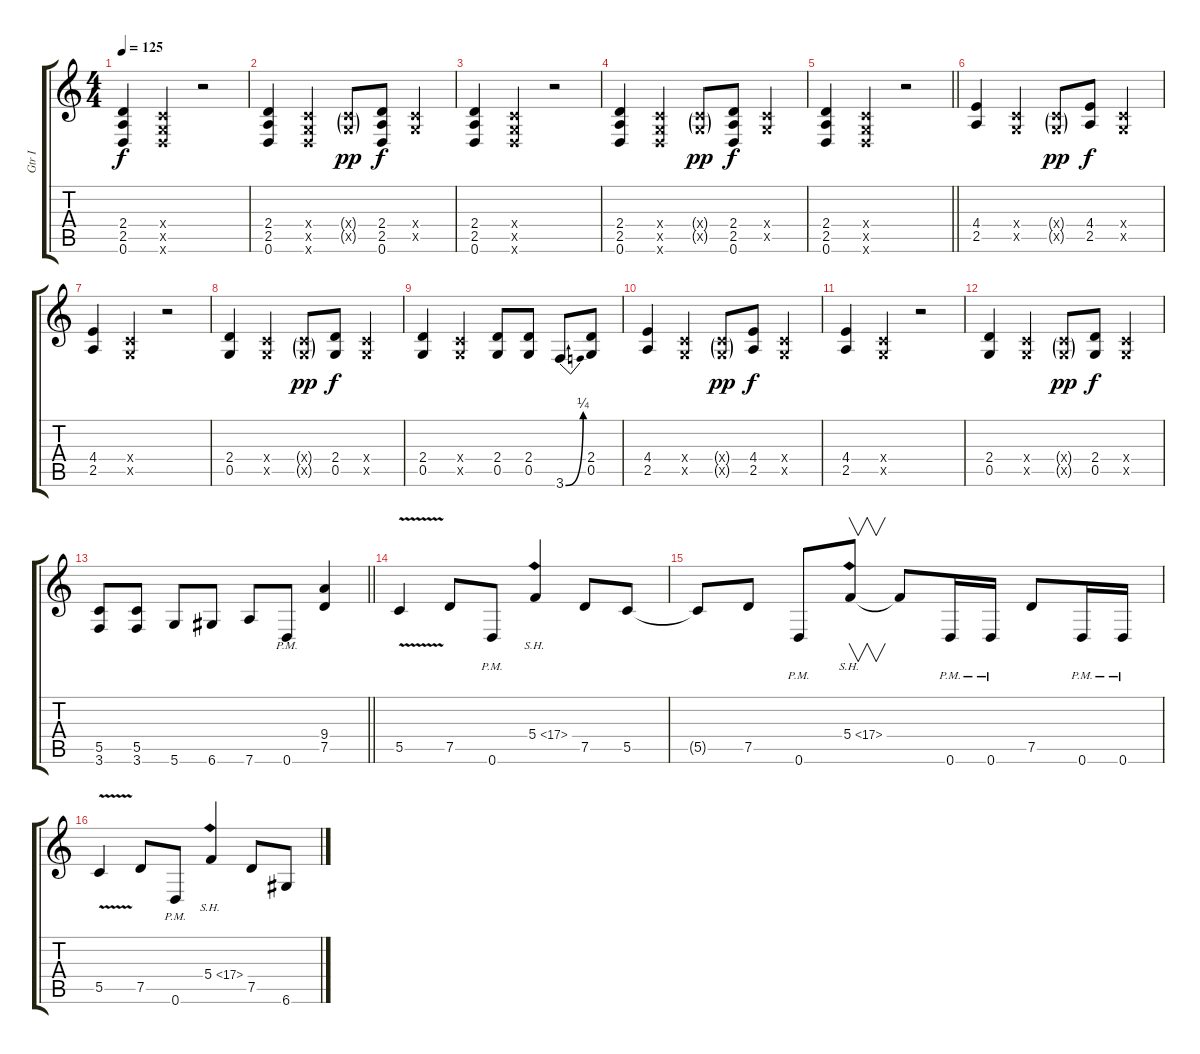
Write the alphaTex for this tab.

\track ("Gtr I" "Gtr I") {instrument distortionguitar}
\staff {score tabs}
\tuning (D4 A3 F3 C3 G2 D2) {hide}
\ts (4 4)
\tempo 125
\clef g2
\ks c
(2.4 2.5 0.6).4{dy f} (0.4{x} 0.5{x} 0.6{x}).4 r.2 |
(2.4 2.5 0.6).4 (0.4{x} 0.5{x} 0.6{x}).4 (0.4{g x} 0.5{g x}).8{dy pp} (2.4 2.5 0.6).8{dy f} (0.4{x} 0.5{x}).4 |
(2.4 2.5 0.6).4 (0.4{x} 0.5{x} 0.6{x}).4 r.2 |
(2.4 2.5 0.6).4 (0.4{x} 0.5{x} 0.6{x}).4 (0.4{g x} 0.5{g x}).8{dy pp} (2.4 2.5 0.6).8{dy f} (0.4{x} 0.5{x}).4 |
\barLineRight lightlight
(2.4 2.5 0.6).4 (0.4{x} 0.5{x} 0.6{x}).4 r.2 |
(4.4 2.5).4 (0.4{x} 0.5{x}).4 (0.4{g x} 0.5{g x}).8{dy pp} (4.4 2.5).8{dy f} (0.4{x} 0.5{x}).4 |
(4.4 2.5).4 (0.4{x} 0.5{x}).4 r.2 |
(2.4 0.5).4 (0.4{x} 0.5{x}).4 (0.4{g x} 0.5{g x}).8{dy pp} (2.4 0.5).8{dy f} (0.4{x} 0.5{x}).4 |
(2.4 0.5).4 (0.4{x} 0.5{x}).4 (2.4 0.5).8 (2.4 0.5).8 3.6{be (bend 0 0 60 1)}.8 (2.4 0.5).8 |
(4.4 2.5).4 (0.4{x} 0.5{x}).4 (0.4{g x} 0.5{g x}).8{dy pp} (4.4 2.5).8{dy f} (0.4{x} 0.5{x}).4 |
(4.4 2.5).4 (0.4{x} 0.5{x}).4 r.2 |
(2.4 0.5).4 (0.4{x} 0.5{x}).4 (0.4{g x} 0.5{g x}).8{dy pp} (2.4 0.5).8{dy f} (0.4{x} 0.5{x}).4 |
\barLineRight lightlight
(5.5 3.6).8 (5.5 3.6).8 5.6.8 6.6.8 7.6.8 0.6{pm}.8 (9.4 7.5).4 |
5.5{v}.4{volume 14} 7.5.8 0.6{pm}.8 5.4{sh 12}.4 7.5.8 5.5.8 |
5.5{t}.8 7.5.8 0.6{pm}.8 5.4{sh 12}.8{v} 5.4{t}.8 0.6{pm}.16 0.6{pm}.16 7.5.8 0.6{pm}.16 0.6{pm}.16 |
5.5{v}.4 7.5.8 0.6{pm}.8 5.4{sh 12}.4 7.5.8 6.6.8
